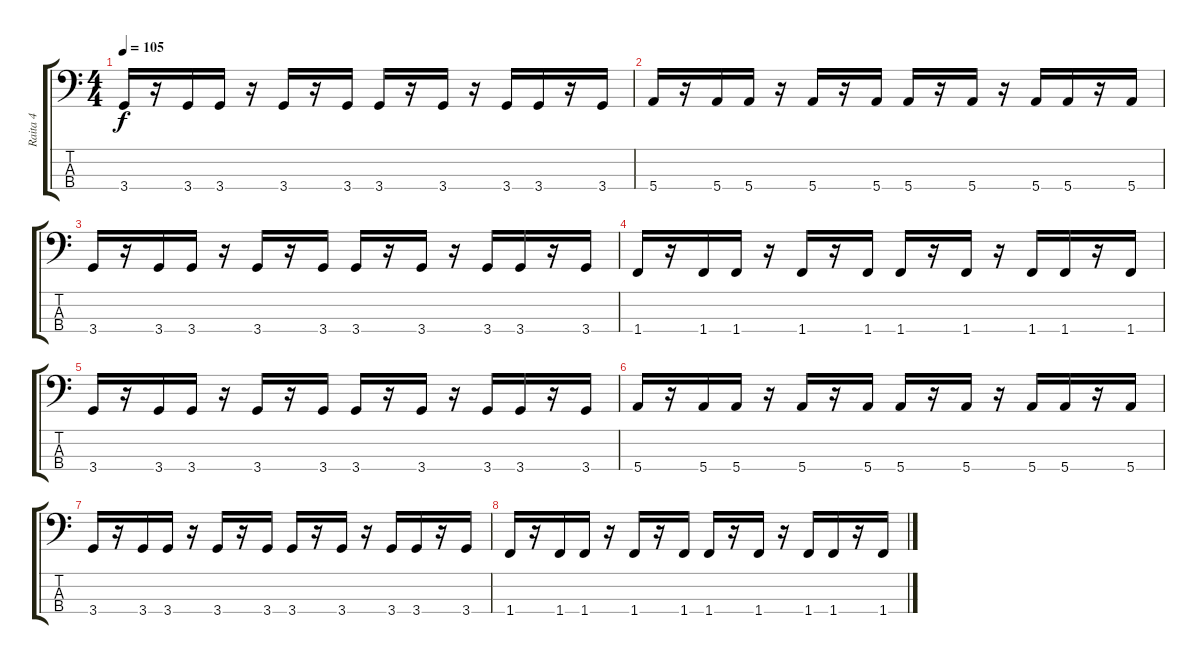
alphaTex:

\track ("Raita 4" "Raita 4") {instrument electricbassfinger}
\staff {score tabs}
\tuning (G2 D2 A1 E1) {hide}
\ts (4 4)
\tempo 105
\clef f4
\ks c
3.4.16{dy f} r.16 3.4.16 3.4.16 r.16 3.4.16 r.16 3.4.16 3.4.16 r.16 3.4.16 r.16 3.4.16 3.4.16 r.16 3.4.16 |
5.4.16 r.16 5.4.16 5.4.16 r.16 5.4.16 r.16 5.4.16 5.4.16 r.16 5.4.16 r.16 5.4.16 5.4.16 r.16 5.4.16 |
3.4.16 r.16 3.4.16 3.4.16 r.16 3.4.16 r.16 3.4.16 3.4.16 r.16 3.4.16 r.16 3.4.16 3.4.16 r.16 3.4.16 |
1.4.16 r.16 1.4.16 1.4.16 r.16 1.4.16 r.16 1.4.16 1.4.16 r.16 1.4.16 r.16 1.4.16 1.4.16 r.16 1.4.16 |
3.4.16 r.16 3.4.16 3.4.16 r.16 3.4.16 r.16 3.4.16 3.4.16 r.16 3.4.16 r.16 3.4.16 3.4.16 r.16 3.4.16 |
5.4.16 r.16 5.4.16 5.4.16 r.16 5.4.16 r.16 5.4.16 5.4.16 r.16 5.4.16 r.16 5.4.16 5.4.16 r.16 5.4.16 |
3.4.16 r.16 3.4.16 3.4.16 r.16 3.4.16 r.16 3.4.16 3.4.16 r.16 3.4.16 r.16 3.4.16 3.4.16 r.16 3.4.16 |
1.4.16 r.16 1.4.16 1.4.16 r.16 1.4.16 r.16 1.4.16 1.4.16 r.16 1.4.16 r.16 1.4.16 1.4.16 r.16 1.4.16
